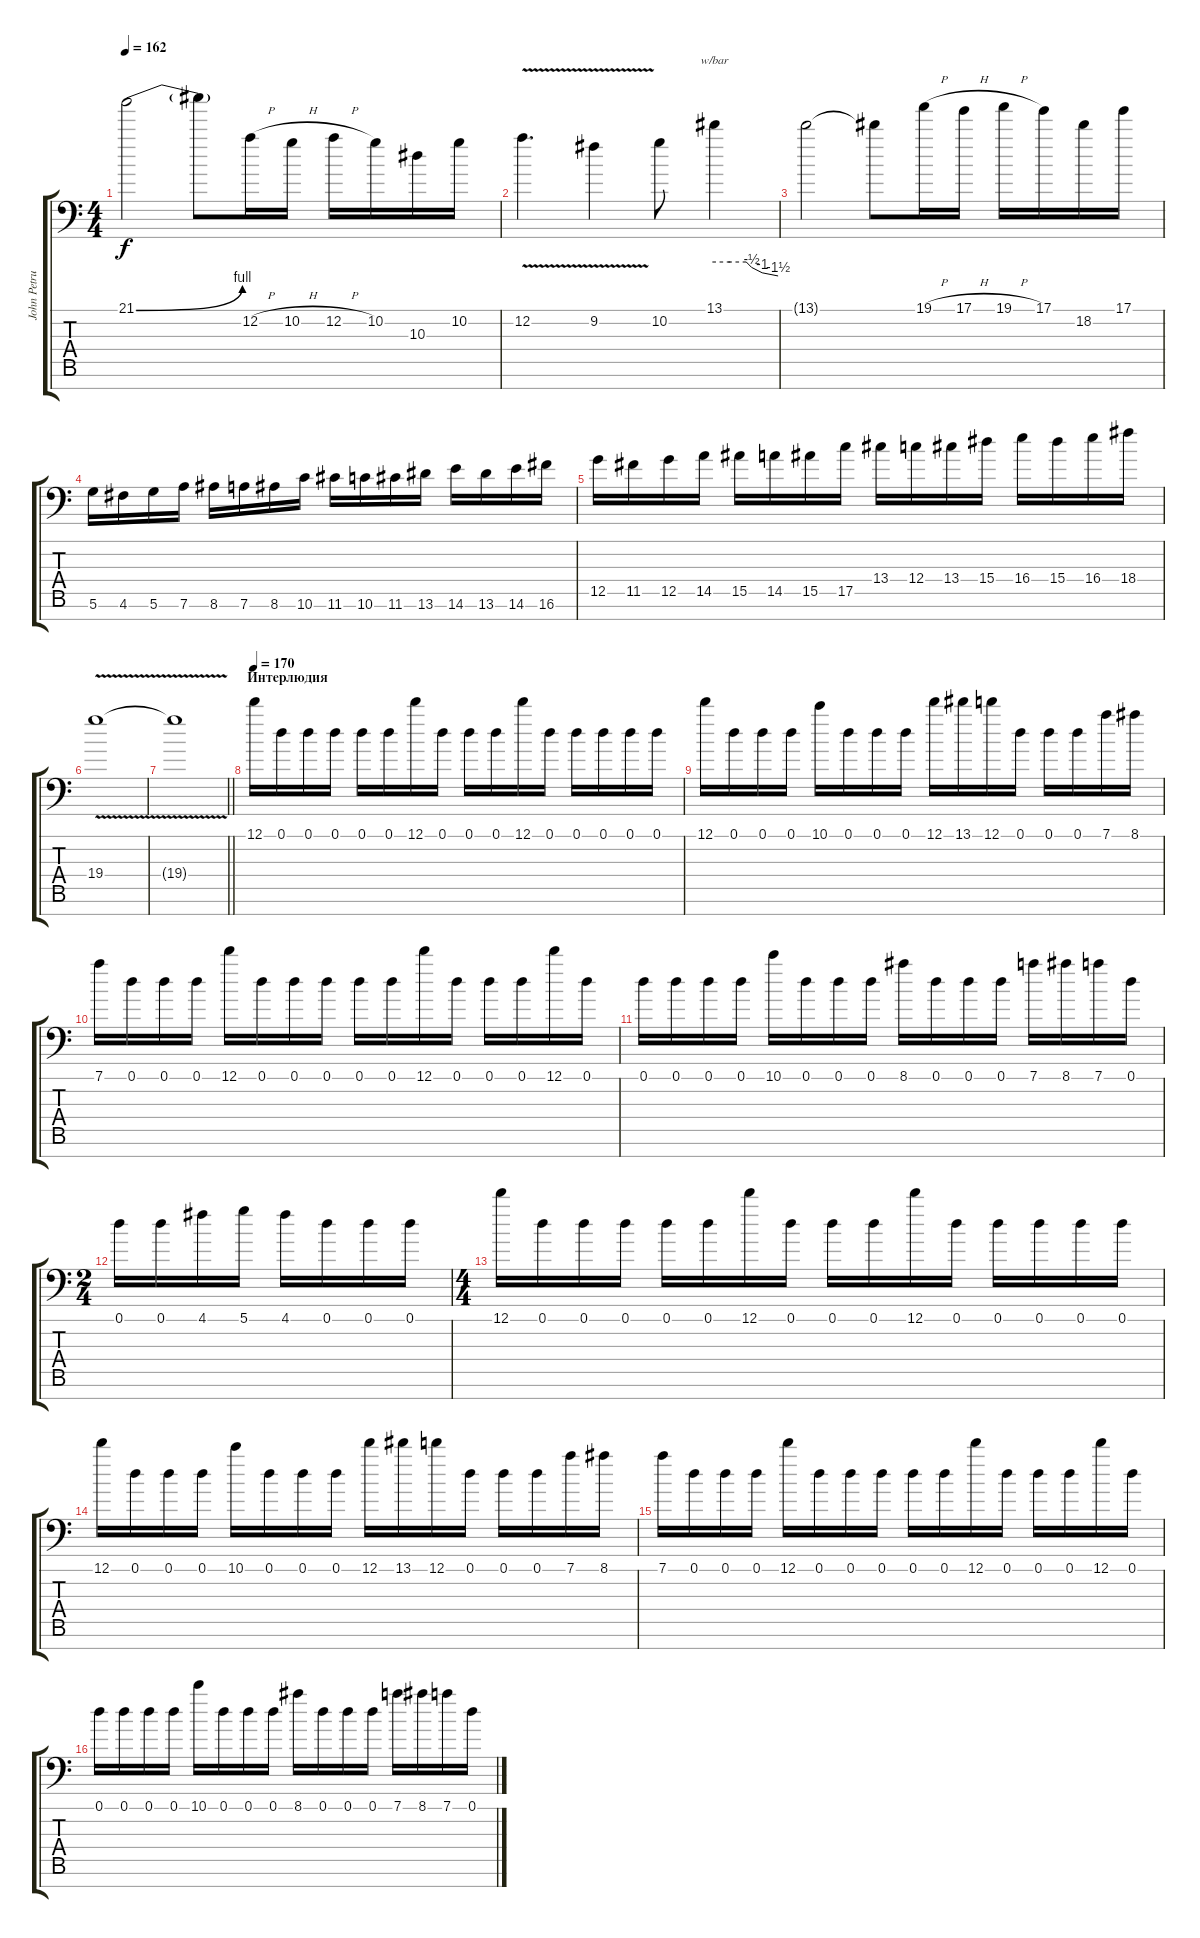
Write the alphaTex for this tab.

\track ("John Petrucci" "John Petru") {instrument distortionguitar}
\staff {score tabs}
\tuning (D4 A3 F3 C3 G2 D2 A1) {hide}
\ts (4 4)
\tempo 162
\clef f4
\ks c
21.1{be (bend 0 0 60 4)}.2{dy f} 21.1{t}.8 12.2{h}.16 10.2{h}.16 12.2{h}.16 10.2.16 10.3.16 10.2.16 |
12.2{v}.4{d} 9.2{v}.4 10.2.8 13.1.4{tbe (custom default 0 0 15 0 30 0 35 -2 45 -4 60 -6)} |
13.1{t}.2 13.1{t}.8 19.1{h}.16 17.1{h}.16 19.1{h}.16 17.1.16 18.2.16 17.1.16 |
5.6.16 4.6.16 5.6.16 7.6.16 8.6.16 7.6.16 8.6.16 10.6.16 11.6.16 10.6.16 11.6.16 13.6.16 14.6.16 13.6.16 14.6.16 16.6.16 |
12.5.16 11.5.16 12.5.16 14.5.16 15.5.16 14.5.16 15.5.16 17.5.16 13.4.16 12.4.16 13.4.16 15.4.16 16.4.16 15.4.16 16.4.16 18.4.16 |
19.4{v}.1 |
\barLineRight lightlight
19.4{t}.1 |
\section ("" "Интерлюдия")
\tempo 170
12.1.16 0.1.16 0.1.16 0.1.16 0.1.16 0.1.16 12.1.16 0.1.16 0.1.16 0.1.16 12.1.16 0.1.16 0.1.16 0.1.16 0.1.16 0.1.16 |
12.1.16 0.1.16 0.1.16 0.1.16 10.1.16 0.1.16 0.1.16 0.1.16 12.1.16 13.1.16 12.1.16 0.1.16 0.1.16 0.1.16 7.1.16 8.1.16 |
7.1.16 0.1.16 0.1.16 0.1.16 12.1.16 0.1.16 0.1.16 0.1.16 0.1.16 0.1.16 12.1.16 0.1.16 0.1.16 0.1.16 12.1.16 0.1.16 |
0.1.16 0.1.16 0.1.16 0.1.16 10.1.16 0.1.16 0.1.16 0.1.16 8.1.16 0.1.16 0.1.16 0.1.16 7.1.16 8.1.16 7.1.16 0.1.16 |
\ts (2 4)
0.1.16 0.1.16 4.1.16 5.1.16 4.1.16 0.1.16 0.1.16 0.1.16 |
\ts (4 4)
12.1.16 0.1.16 0.1.16 0.1.16 0.1.16 0.1.16 12.1.16 0.1.16 0.1.16 0.1.16 12.1.16 0.1.16 0.1.16 0.1.16 0.1.16 0.1.16 |
12.1.16 0.1.16 0.1.16 0.1.16 10.1.16 0.1.16 0.1.16 0.1.16 12.1.16 13.1.16 12.1.16 0.1.16 0.1.16 0.1.16 7.1.16 8.1.16 |
7.1.16 0.1.16 0.1.16 0.1.16 12.1.16 0.1.16 0.1.16 0.1.16 0.1.16 0.1.16 12.1.16 0.1.16 0.1.16 0.1.16 12.1.16 0.1.16 |
0.1.16 0.1.16 0.1.16 0.1.16 10.1.16 0.1.16 0.1.16 0.1.16 8.1.16 0.1.16 0.1.16 0.1.16 7.1.16 8.1.16 7.1.16 0.1.16
